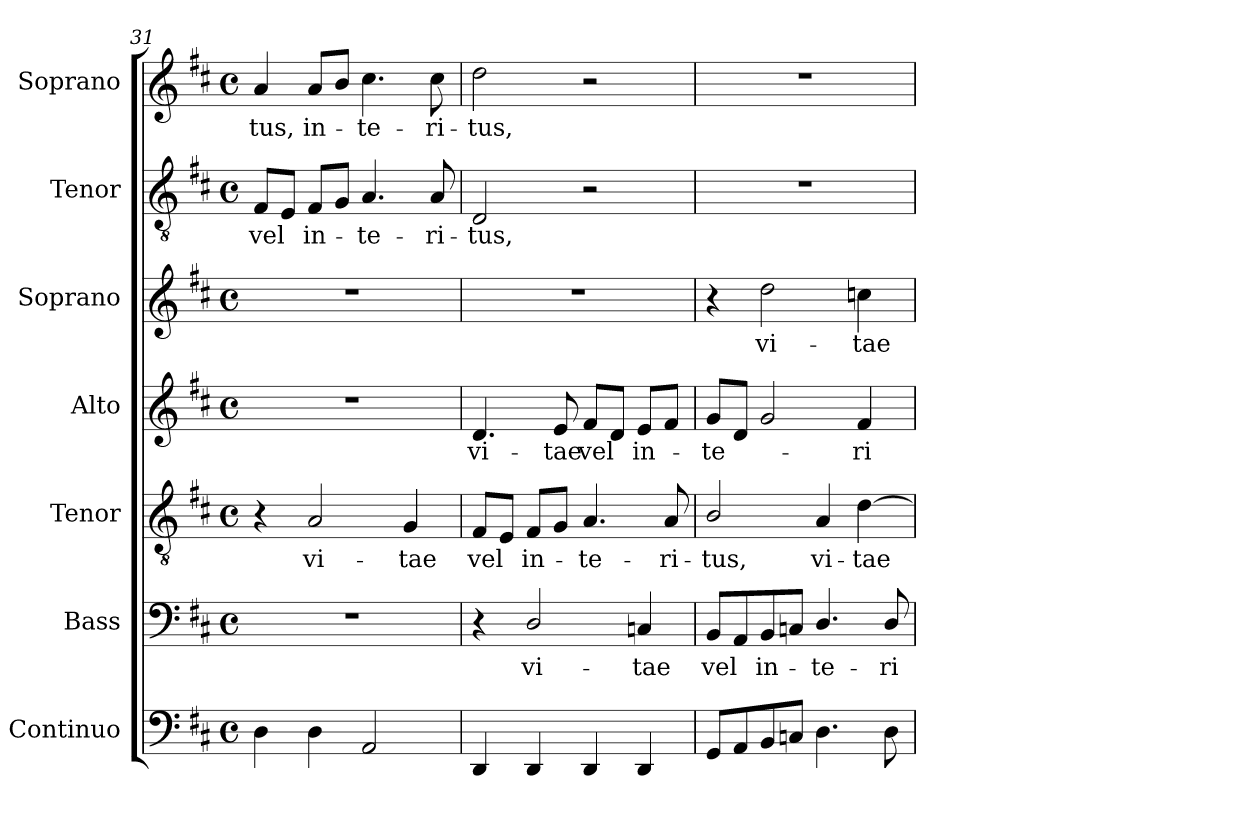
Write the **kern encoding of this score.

**kern	**kern	**text	**kern	**text	**kern	**text	**kern	**text	**kern	**text	**kern	**text
*part7	*part6	*part6	*part5	*part5	*part4	*part4	*part3	*part3	*part2	*part2	*part1	*part1
*staff7	*staff6	*staff6	*staff5	*staff5	*staff4	*staff4	*staff3	*staff3	*staff2	*staff2	*staff1	*staff1
*I"Continuo	*I"Bass	*	*I"Tenor	*	*I"Alto	*	*I"Soprano	*	*I"Tenor	*	*I"Soprano	*
*I'Cont.	*I'B.	*	*I'T.	*	*I'A.	*	*I'S.	*	*I'T.	*	*I'S.	*
*clefF4	*clefF4	*	*clefGv2	*	*clefG2	*	*clefG2	*	*clefGv2	*	*clefG2	*
*	*	*	*ITrd7c12	*	*	*	*	*	*ITrd7c12	*	*	*
*k[f#c#]	*k[f#c#]	*	*k[f#c#]	*	*k[f#c#]	*	*k[f#c#]	*	*k[f#c#]	*	*k[f#c#]	*
*D:	*D:	*	*D:	*	*D:	*	*D:	*	*D:	*	*D:	*
*M4/4	*M4/4	*	*M4/4	*	*M4/4	*	*M4/4	*	*M4/4	*	*M4/4	*
*met(c)	*met(c)	*	*met(c)	*	*met(c)	*	*met(c)	*	*met(c)	*	*met(c)	*
=31	=31	=31	=31	=31	=31	=31	=31	=31	=31	=31	=31	=31
!	!	!	!	!	!	!	!	!	!	!LO:LY:b:color=#000000	!	!
!	!	!	!	!	!	!	!	!	!	!	!	!LO:LY:b:color=#000000
4Di\	1r	.	4r	.	1r	.	1r	.	8FF#i/L	vel	4ai/	-tus,
.	.	.	.	.	.	.	.	.	8EEi/J	.	.	.
!	!	!	!	!LO:LY:b:color=#000000	!	!	!	!	!	!	!	!
!	!	!	!	!	!	!	!	!	!	!LO:LY:b:color=#000000	!	!
!	!	!	!	!	!	!	!	!	!	!	!	!LO:LY:b:color=#000000
4Di\	.	.	2AAi/	vi-	.	.	.	.	8FF#i/L	in-	8ai/L	in-
.	.	.	.	.	.	.	.	.	8GGi/J	.	8bi/J	.
!	!	!	!	!	!	!	!	!	!	!LO:LY:b:color=#000000	!	!
!	!	!	!	!	!	!	!	!	!	!	!	!LO:LY:b:color=#000000
2AAi/	.	.	.	.	.	.	.	.	4.AAi/	-te-	4.cc#i\	-te-
!	!	!	!	!LO:LY:b:color=#000000	!	!	!	!	!	!	!	!
.	.	.	4GGi/	-tae	.	.	.	.	.	.	.	.
!	!	!	!	!	!	!	!	!	!	!LO:LY:b:color=#000000	!	!
!	!	!	!	!	!	!	!	!	!	!	!	!LO:LY:b:color=#000000
.	.	.	.	.	.	.	.	.	8AAi/	-ri-	8cc#i\	-ri-
=32	=32	=32	=32	=32	=32	=32	=32	=32	=32	=32	=32	=32
!	!	!	!	!LO:LY:b:color=#000000	!	!	!	!	!	!	!	!
!	!	!	!	!	!	!LO:LY:b:color=#000000	!	!	!	!	!	!
!	!	!	!	!	!	!	!	!	!	!LO:LY:b:color=#000000	!	!
!	!	!	!	!	!	!	!	!	!	!	!	!LO:LY:b:color=#000000
4DDi/	4r	.	8FF#i/L	vel	4.di/	vi-	1r	.	2DDi/	-tus,	2ddi\	-tus,
.	.	.	8EEi/J	.	.	.	.	.	.	.	.	.
!	!	!LO:LY:b:color=#000000	!	!	!	!	!	!	!	!	!	!
!	!	!	!	!LO:LY:b:color=#000000	!	!	!	!	!	!	!	!
4DDi/	2Di/	vi-	8FF#i/L	in-	.	.	.	.	.	.	.	.
!	!	!	!	!	!	!LO:LY:b:color=#000000	!	!	!	!	!	!
.	.	.	8GGi/J	.	8ei/	-tae	.	.	.	.	.	.
!	!	!	!	!LO:LY:b:color=#000000	!	!	!	!	!	!	!	!
!	!	!	!	!	!	!LO:LY:b:color=#000000	!	!	!	!	!	!
4DDi/	.	.	4.AAi/	-te-	8f#i/L	vel	.	.	2r	.	2r	.
.	.	.	.	.	8di/J	.	.	.	.	.	.	.
!	!	!LO:LY:b:color=#000000	!	!	!	!	!	!	!	!	!	!
!	!	!	!	!	!	!LO:LY:b:color=#000000	!	!	!	!	!	!
4DDi/	4Cni/	-tae	.	.	8ei/L	in-	.	.	.	.	.	.
!	!	!	!	!LO:LY:b:color=#000000	!	!	!	!	!	!	!	!
.	.	.	8AAi/	-ri-	8f#i/J	.	.	.	.	.	.	.
=33	=33	=33	=33	=33	=33	=33	=33	=33	=33	=33	=33	=33
!	!	!LO:LY:b:color=#000000	!	!	!	!	!	!	!	!	!	!
!	!	!	!	!LO:LY:b:color=#000000	!	!	!	!	!	!	!	!
!	!	!	!	!	!	!LO:LY:b:color=#000000	!	!	!	!	!	!
8GGi/L	8BBi/L	vel	2BBi/	-tus,	8gi/L	-te-	4r	.	1r	.	1r	.
8AAi/	8AAi/	.	.	.	8di/J	.	.	.	.	.	.	.
!	!	!LO:LY:b:color=#000000	!	!	!	!	!	!	!	!	!	!
!	!	!	!	!	!	!	!	!LO:LY:b:color=#000000	!	!	!	!
8BBi/	8BBi/	in-	.	.	2gi/	.	2ddi\	vi-	.	.	.	.
8Cni/J	8Cni/J	.	.	.	.	.	.	.	.	.	.	.
!	!	!LO:LY:b:color=#000000	!	!	!	!	!	!	!	!	!	!
!	!	!	!	!LO:LY:b:color=#000000	!	!	!	!	!	!	!	!
4.Di\	4.Di/	-te-	4AAi/	vi-	.	.	.	.	.	.	.	.
!	!	!	!	!LO:LY:b:color=#000000	!	!	!	!	!	!	!	!
!	!	!	!	!	!	!LO:LY:b:color=#000000	!	!	!	!	!	!
!	!	!	!	!	!	!	!	!LO:LY:b:color=#000000	!	!	!	!
.	.	.	[>4Di\	-tae	4f#i/	-ri-	4ccni\	-tae	.	.	.	.
!	!	!LO:LY:b:color=#000000	!	!	!	!	!	!	!	!	!	!
8Di\	8Di/	-ri-	.	.	.	.	.	.	.	.	.	.
=	=	=	=	=	=	=	=	=	=	=	=	=
*-	*-	*-	*-	*-	*-	*-	*-	*-	*-	*-	*-	*-
